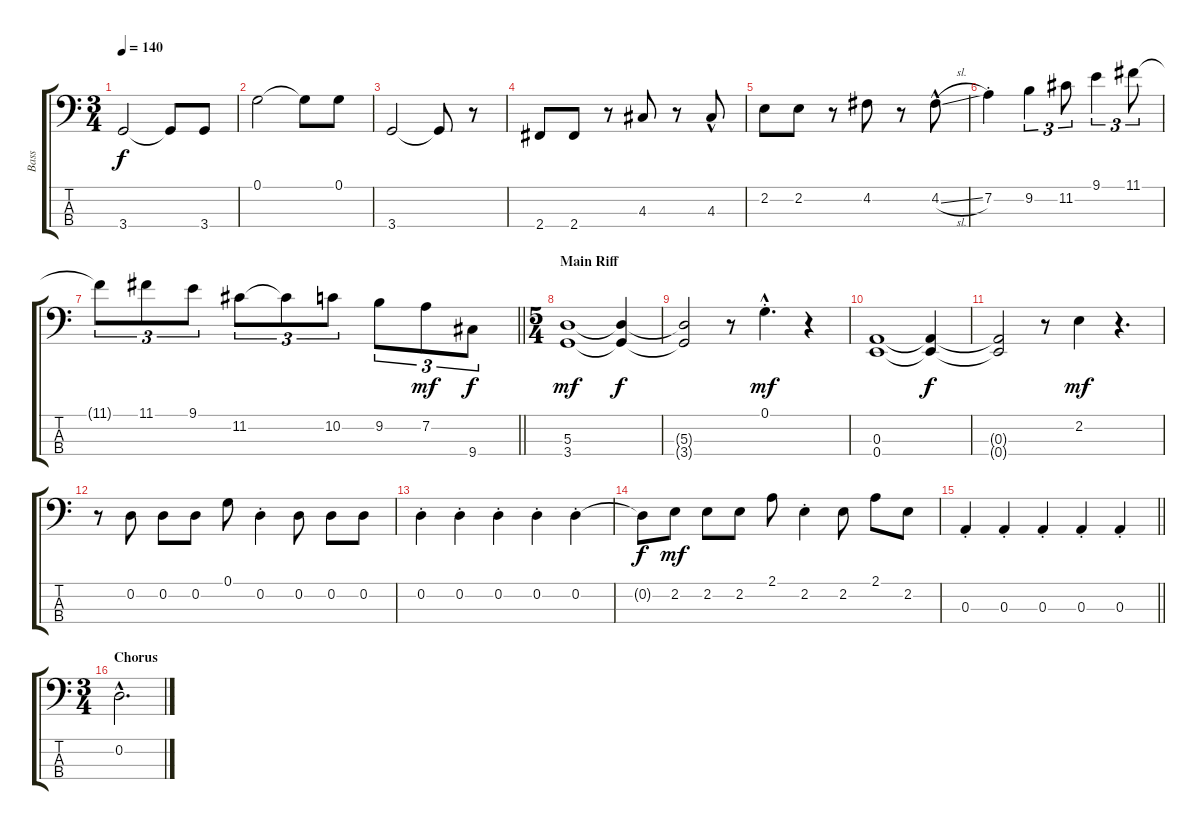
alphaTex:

\track ("Bass" "Bass") {instrument electricbassfinger}
\staff {score tabs}
\tuning (G2 D2 A1 E1) {hide}
\ts (3 4)
\tempo 140
\clef f4
\ks c
3.4.2{dy f} 3.4{t}.8 3.4.8 |
0.1.2 0.1{t}.8 0.1.8 |
3.4.2 3.4{t}.8 r.8 |
2.4.8 2.4.8 r.8 4.3.8 r.8 4.3{hac}.8 |
2.2.8 2.2.8 r.8 4.2.8 r.8 4.2{sl hac}.8 |
7.2{st}.4 9.2.4{tu (3 2)} 11.2.8{tu (3 2)} 9.1.4{tu (3 2)} 11.1.8{tu (3 2)} |
\barLineRight lightlight
11.1{t}.8{tu (3 2)} 11.1.8{tu (3 2)} 9.1.8{tu (3 2)} 11.2.8{tu (3 2)} 11.2{t}.8{tu (3 2)} 10.2.8{tu (3 2)} 9.2.8{tu (3 2)} 7.2.8{tu (3 2) dy mf} 9.4.8{tu (3 2) dy f} |
\ts (5 4)
\section ("" "Main Riff")
(5.3 3.4).1{dy mf} (5.3{t} 3.4{t}).4{dy f} |
(5.3{t} 3.4{t}).2 r.8 0.1{hac st}.4{d dy mf} r.4 |
(0.3 0.4).1 (0.3{t} 0.4{t}).4{dy f} |
(0.3{t} 0.4{t}).2 r.8 2.2.4{dy mf} r.4{d} |
r.8 0.2.8 0.2.8 0.2.8 0.1.8 0.2{st}.4 0.2.8 0.2.8 0.2.8 |
0.2{st}.4 0.2{st}.4 0.2{st}.4 0.2{st}.4 0.2{st}.4 |
0.2{t}.8{dy f} 2.2.8{dy mf} 2.2.8 2.2.8 2.1.8 2.2{st}.4 2.2.8 2.1.8 2.2.8 |
\barLineRight lightlight
0.3{st}.4 0.3{st}.4 0.3{st}.4 0.3{st}.4 0.3{st}.4 |
\ts (3 4)
\section ("" "Chorus")
0.2{hac}.2{d}
